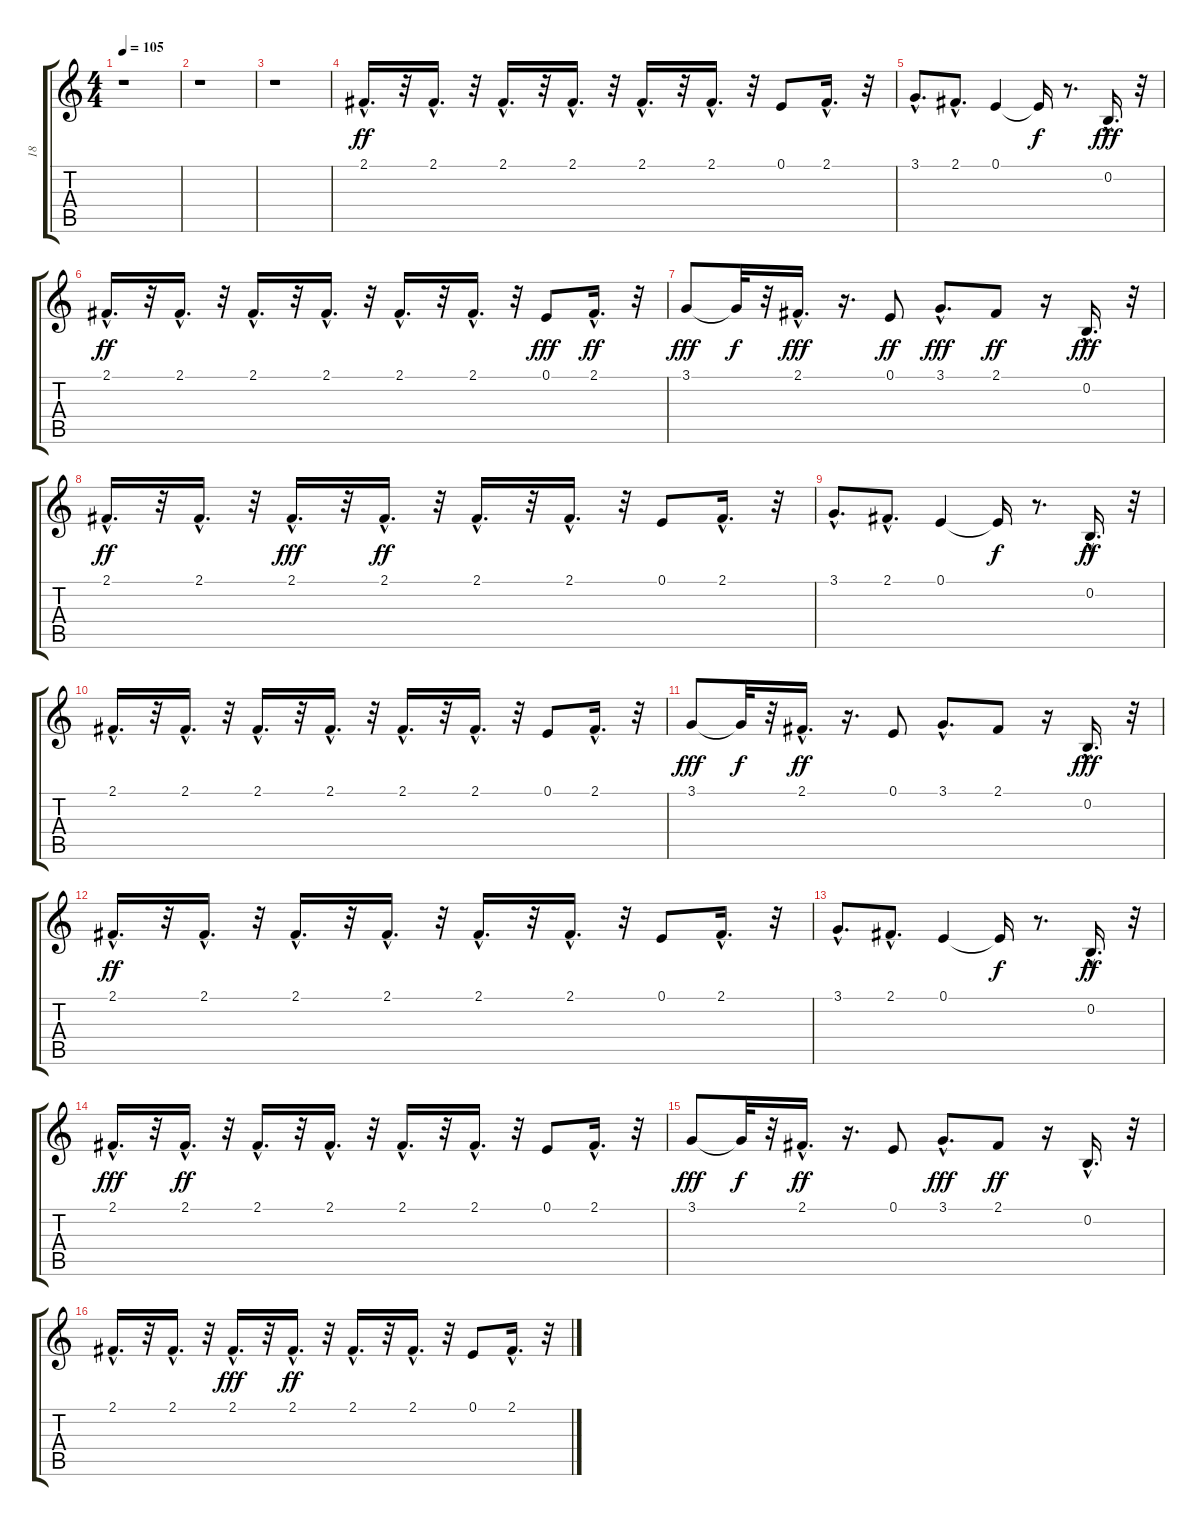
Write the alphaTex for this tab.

\track ("18" "18") {instrument percussiveorgan}
\staff {score tabs}
\tuning (E4 B3 G3 D3 A2 E2) {hide}
\ts (4 4)
\tempo 105
\clef g2
\ks c
r.1{dy f} |
r.1 |
r.1 |
2.1{hac}.16{d dy ff} r.32 2.1{hac}.16{d} r.32 2.1{hac}.16{d} r.32 2.1{hac}.16{d} r.32 2.1{hac}.16{d} r.32 2.1{hac}.16{d} r.32 0.1.8 2.1{hac}.16{d} r.32 |
3.1{hac}.8{d} 2.1{hac}.8{d} 0.1.4 0.1{t}.16{dy f} r.8{d} 0.2{hac}.16{d dy fff} r.32 |
2.1{hac}.16{d dy ff} r.32 2.1{hac}.16{d} r.32 2.1{hac}.16{d} r.32 2.1{hac}.16{d} r.32 2.1{hac}.16{d} r.32 2.1{hac}.16{d} r.32 0.1.8{dy fff} 2.1{hac}.16{d dy ff} r.32 |
3.1.8{dy fff} 3.1{t}.32{dy f} r.32 2.1{hac}.16{d dy fff} r.16{d} 0.1.8{dy ff} 3.1{hac}.8{d dy fff} 2.1.8{dy ff} r.16 0.2{hac}.16{d dy fff} r.32 |
2.1{hac}.16{d dy ff} r.32 2.1{hac}.16{d} r.32 2.1{hac}.16{d dy fff} r.32 2.1{hac}.16{d dy ff} r.32 2.1{hac}.16{d} r.32 2.1{hac}.16{d} r.32 0.1.8 2.1{hac}.16{d} r.32 |
3.1{hac}.8{d} 2.1{hac}.8{d} 0.1.4 0.1{t}.16{dy f} r.8{d} 0.2{hac}.16{d dy ff} r.32 |
2.1{hac}.16{d} r.32 2.1{hac}.16{d} r.32 2.1{hac}.16{d} r.32 2.1{hac}.16{d} r.32 2.1{hac}.16{d} r.32 2.1{hac}.16{d} r.32 0.1.8 2.1{hac}.16{d} r.32 |
3.1.8{dy fff} 3.1{t}.32{dy f} r.32 2.1{hac}.16{d dy ff} r.16{d} 0.1.8 3.1{hac}.8{d} 2.1.8 r.16 0.2{hac}.16{d dy fff} r.32 |
2.1{hac}.16{d dy ff} r.32 2.1{hac}.16{d} r.32 2.1{hac}.16{d} r.32 2.1{hac}.16{d} r.32 2.1{hac}.16{d} r.32 2.1{hac}.16{d} r.32 0.1.8 2.1{hac}.16{d} r.32 |
3.1{hac}.8{d} 2.1{hac}.8{d} 0.1.4 0.1{t}.16{dy f} r.8{d} 0.2{hac}.16{d dy ff} r.32 |
2.1{hac}.16{d dy fff} r.32 2.1{hac}.16{d dy ff} r.32 2.1{hac}.16{d} r.32 2.1{hac}.16{d} r.32 2.1{hac}.16{d} r.32 2.1{hac}.16{d} r.32 0.1.8 2.1{hac}.16{d} r.32 |
3.1.8{dy fff} 3.1{t}.32{dy f} r.32 2.1{hac}.16{d dy ff} r.16{d} 0.1.8 3.1{hac}.8{d dy fff} 2.1.8{dy ff} r.16 0.2{hac}.16{d} r.32 |
2.1{hac}.16{d} r.32 2.1{hac}.16{d} r.32 2.1{hac}.16{d dy fff} r.32 2.1{hac}.16{d dy ff} r.32 2.1{hac}.16{d} r.32 2.1{hac}.16{d} r.32 0.1.8 2.1{hac}.16{d} r.32
